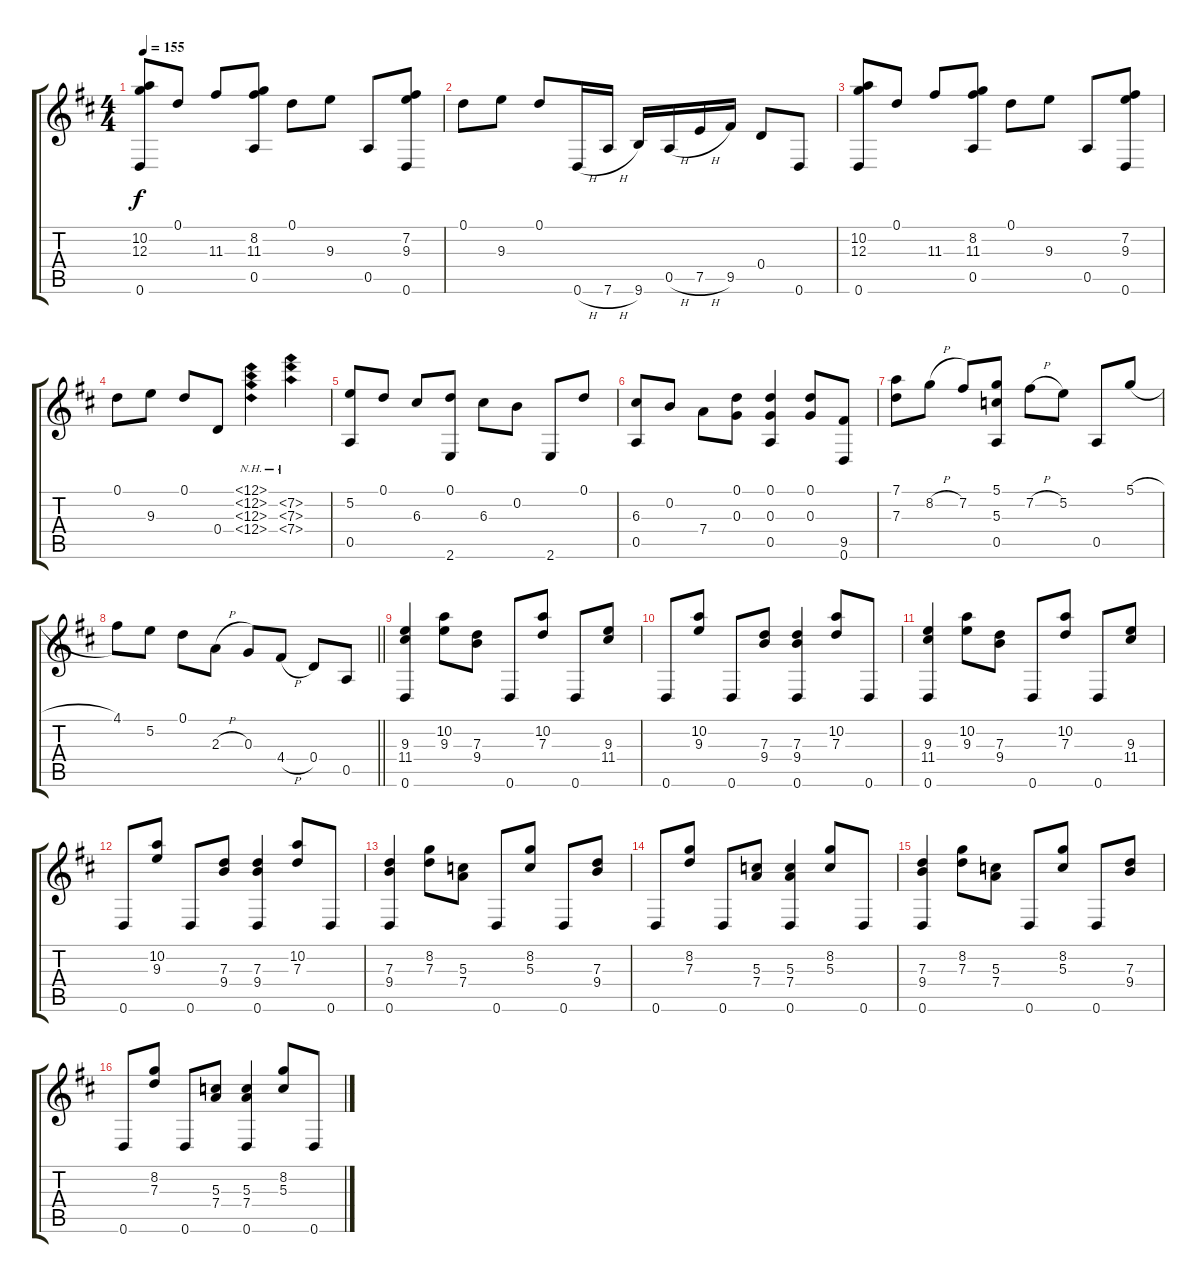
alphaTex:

\track "" {instrument acousticguitarnylon}
\staff {score tabs}
\tuning (D4 B3 G3 D3 A2 D2) {hide}
\ts (4 4)
\tempo 155
\clef g2
\ks d
(10.2 12.3 0.6).8{dy f} 0.1.8 11.3.8 (8.2 11.3 0.5).8 0.1.8 9.3.8 0.5.8 (7.2 9.3 0.6).8 |
0.1.8 9.3.8 0.1.8 0.6{h}.16 7.6{h}.16 9.6.16 0.5{h}.16 7.5{h}.16 9.5.16 0.4.8 0.6.8 |
(10.2 12.3 0.6).8 0.1.8 11.3.8 (8.2 11.3 0.5).8 0.1.8 9.3.8 0.5.8 (7.2 9.3 0.6).8 |
0.1.8 9.3.8 0.1.8 0.4.8 (12.1{nh} 12.2{nh} 12.3{nh} 12.4{nh}).4 (7.2{nh} 7.3{nh} 7.4{nh}).4 |
(5.2 0.5).8 0.1.8 6.3.8 (0.1 2.6).8 6.3.8 0.2.8 2.6.8 0.1.8 |
(6.3 0.5).8 0.2.8 7.4.8 (0.1 0.3).8 (0.1 0.3 0.5).4 (0.1 0.3).8 (9.5 0.6).8 |
(7.1 7.3).8 8.2{h}.8 7.2.8 (5.1 5.3 0.5).8 7.2{h}.8 5.2.8 0.5.8 5.1{h}.8 |
\barLineRight lightlight
4.1.8 5.2.8 0.1.8 2.3{h}.8 0.3.8 4.4{h}.8 0.4.8 0.5.8 |
(9.3 11.4 0.6).4 (10.2 9.3).8 (7.3 9.4).8 0.6.8 (10.2 7.3).8 0.6.8 (9.3 11.4).8 |
0.6.8 (10.2 9.3).8 0.6.8 (7.3 9.4).8 (7.3 9.4 0.6).4 (10.2 7.3).8 0.6.8 |
(9.3 11.4 0.6).4 (10.2 9.3).8 (7.3 9.4).8 0.6.8 (10.2 7.3).8 0.6.8 (9.3 11.4).8 |
0.6.8 (10.2 9.3).8 0.6.8 (7.3 9.4).8 (7.3 9.4 0.6).4 (10.2 7.3).8 0.6.8 |
(7.3 9.4 0.6).4 (8.2 7.3).8 (5.3 7.4).8 0.6.8 (8.2 5.3).8 0.6.8 (7.3 9.4).8 |
0.6.8 (8.2 7.3).8 0.6.8 (5.3 7.4).8 (5.3 7.4 0.6).4 (8.2 5.3).8 0.6.8 |
(7.3 9.4 0.6).4 (8.2 7.3).8 (5.3 7.4).8 0.6.8 (8.2 5.3).8 0.6.8 (7.3 9.4).8 |
0.6.8 (8.2 7.3).8 0.6.8 (5.3 7.4).8 (5.3 7.4 0.6).4 (8.2 5.3).8 0.6.8
